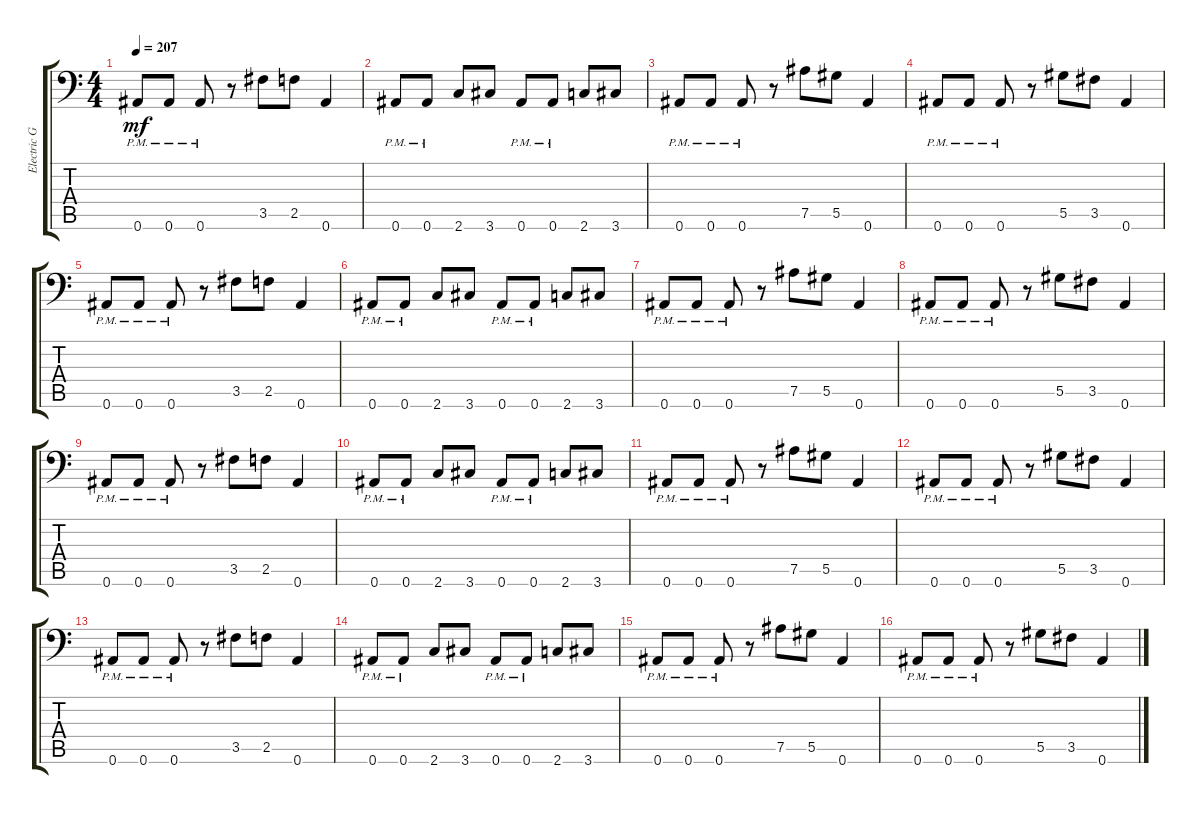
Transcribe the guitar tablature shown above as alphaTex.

\track ("Electric Guitar 1" "Electric G") {instrument distortionguitar}
\staff {score tabs}
\tuning (Bb3 F3 Db3 Ab2 Eb2 Bb1) {hide}
\ts (4 4)
\tempo 207
\clef f4
\ks c
0.6{pm}.8{dy mf} 0.6{pm}.8 0.6{pm}.8 r.8 3.5.8 2.5.8 0.6.4 |
0.6{pm}.8 0.6{pm}.8 2.6.8 3.6.8 0.6{pm}.8 0.6{pm}.8 2.6.8 3.6.8 |
0.6{pm}.8 0.6{pm}.8 0.6{pm}.8 r.8 7.5.8 5.5.8 0.6.4 |
0.6{pm}.8 0.6{pm}.8 0.6{pm}.8 r.8 5.5.8 3.5.8 0.6.4 |
0.6{pm}.8 0.6{pm}.8 0.6{pm}.8 r.8 3.5.8 2.5.8 0.6.4 |
0.6{pm}.8 0.6{pm}.8 2.6.8 3.6.8 0.6{pm}.8 0.6{pm}.8 2.6.8 3.6.8 |
0.6{pm}.8 0.6{pm}.8 0.6{pm}.8 r.8 7.5.8 5.5.8 0.6.4 |
0.6{pm}.8 0.6{pm}.8 0.6{pm}.8 r.8 5.5.8 3.5.8 0.6.4 |
0.6{pm}.8 0.6{pm}.8 0.6{pm}.8 r.8 3.5.8 2.5.8 0.6.4 |
0.6{pm}.8 0.6{pm}.8 2.6.8 3.6.8 0.6{pm}.8 0.6{pm}.8 2.6.8 3.6.8 |
0.6{pm}.8 0.6{pm}.8 0.6{pm}.8 r.8 7.5.8 5.5.8 0.6.4 |
0.6{pm}.8 0.6{pm}.8 0.6{pm}.8 r.8 5.5.8 3.5.8 0.6.4 |
0.6{pm}.8 0.6{pm}.8 0.6{pm}.8 r.8 3.5.8 2.5.8 0.6.4 |
0.6{pm}.8 0.6{pm}.8 2.6.8 3.6.8 0.6{pm}.8 0.6{pm}.8 2.6.8 3.6.8 |
0.6{pm}.8 0.6{pm}.8 0.6{pm}.8 r.8 7.5.8 5.5.8 0.6.4 |
0.6{pm}.8 0.6{pm}.8 0.6{pm}.8 r.8 5.5.8 3.5.8 0.6.4
